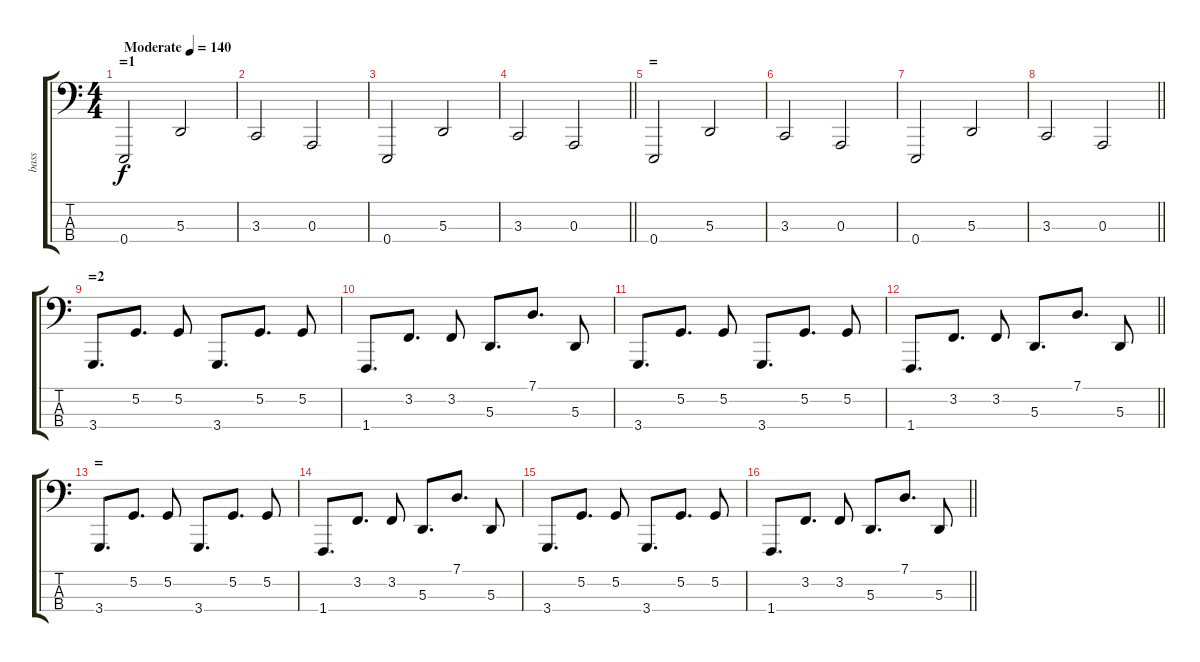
\track ("bass" "bass") {instrument brightacousticpiano}
\staff {score tabs}
\tuning (G2 D2 A1 E1) {hide}
\ts (4 4)
\section ("" "=1")
\tempo (140 "Moderate")
\clef f4
\ks c
0.4.2{dy f instrument brightacousticpiano} 5.3.2 |
3.3.2 0.3.2 |
0.4.2 5.3.2 |
\barLineRight lightlight
3.3.2 0.3.2 |
\section ("" "=")
0.4.2 5.3.2 |
3.3.2 0.3.2 |
0.4.2 5.3.2 |
\barLineRight lightlight
3.3.2 0.3.2 |
\section ("" "=2")
3.4.8{d} 5.2.8{d} 5.2.8 3.4.8{d} 5.2.8{d} 5.2.8 |
1.4.8{d} 3.2.8{d} 3.2.8 5.3.8{d} 7.1.8{d} 5.3.8 |
3.4.8{d} 5.2.8{d} 5.2.8 3.4.8{d} 5.2.8{d} 5.2.8 |
\barLineRight lightlight
1.4.8{d} 3.2.8{d} 3.2.8 5.3.8{d} 7.1.8{d} 5.3.8 |
\section ("" "=")
3.4.8{d} 5.2.8{d} 5.2.8 3.4.8{d} 5.2.8{d} 5.2.8 |
1.4.8{d} 3.2.8{d} 3.2.8 5.3.8{d} 7.1.8{d} 5.3.8 |
3.4.8{d} 5.2.8{d} 5.2.8 3.4.8{d} 5.2.8{d} 5.2.8 |
\barLineRight lightlight
1.4.8{d} 3.2.8{d} 3.2.8 5.3.8{d} 7.1.8{d} 5.3.8
